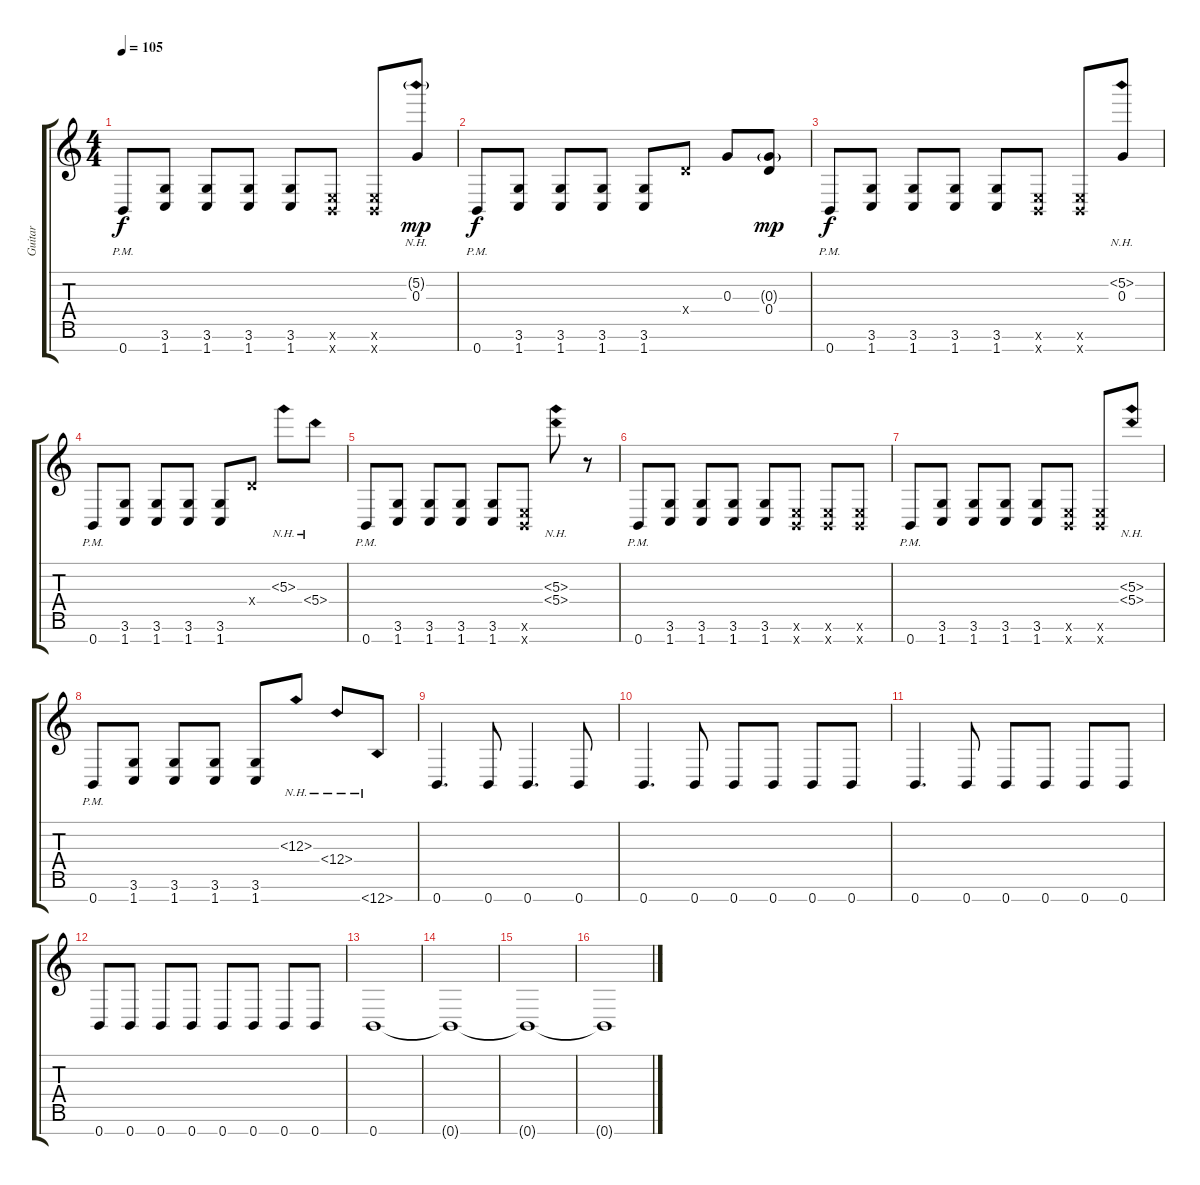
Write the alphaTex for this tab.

\track ("Guitar" "Guitar") {instrument overdrivenguitar}
\staff {score tabs}
\tuning (E4 B3 G3 D3 A2 E2 B1) {hide}
\ts (4 4)
\tempo 105
\clef g2
\ks c
0.7{pm}.8{dy f} (3.6 1.7).8 (3.6 1.7).8 (3.6 1.7).8 (3.6 1.7).8 (0.6{x} 0.7{x}).8 (0.6{x} 0.7{x}).8 (5.2{nh g} 0.3).8{dy mp} |
0.7{pm}.8{dy f} (3.6 1.7).8 (3.6 1.7).8 (3.6 1.7).8 (3.6 1.7).8 0.4{x}.8 0.3.8 (0.3{g} 0.4).8{dy mp} |
0.7{pm}.8{dy f} (3.6 1.7).8 (3.6 1.7).8 (3.6 1.7).8 (3.6 1.7).8 (0.6{x} 0.7{x}).8 (0.6{x} 0.7{x}).8 (5.2{nh} 0.3).8 |
0.7{pm}.8 (3.6 1.7).8 (3.6 1.7).8 (3.6 1.7).8 (3.6 1.7).8 0.4{x}.8 5.3{nh}.8 5.4{nh}.8 |
0.7{pm}.8 (3.6 1.7).8 (3.6 1.7).8 (3.6 1.7).8 (3.6 1.7).8 (0.6{x} 0.7{x}).8 (5.3{nh} 5.4{nh}).8 r.8 |
0.7{pm}.8 (3.6 1.7).8 (3.6 1.7).8 (3.6 1.7).8 (3.6 1.7).8 (0.6{x} 0.7{x}).8 (0.6{x} 0.7{x}).8 (0.6{x} 0.7{x}).8 |
0.7{pm}.8 (3.6 1.7).8 (3.6 1.7).8 (3.6 1.7).8 (3.6 1.7).8 (0.6{x} 0.7{x}).8 (0.6{x} 0.7{x}).8 (5.3{nh} 5.4{nh}).8 |
0.7{pm}.8 (3.6 1.7).8 (3.6 1.7).8 (3.6 1.7).8 (3.6 1.7).8 12.3{nh}.8 12.4{nh}.8 12.7{nh}.8 |
0.7.4{d} 0.7.8 0.7.4{d} 0.7.8 |
0.7.4{d} 0.7.8 0.7.8 0.7.8 0.7.8 0.7.8 |
0.7.4{d} 0.7.8 0.7.8 0.7.8 0.7.8 0.7.8 |
0.7.8 0.7.8 0.7.8 0.7.8 0.7.8 0.7.8 0.7.8 0.7.8 |
0.7.1 |
0.7{t}.1 |
0.7{t}.1 |
0.7{t}.1
